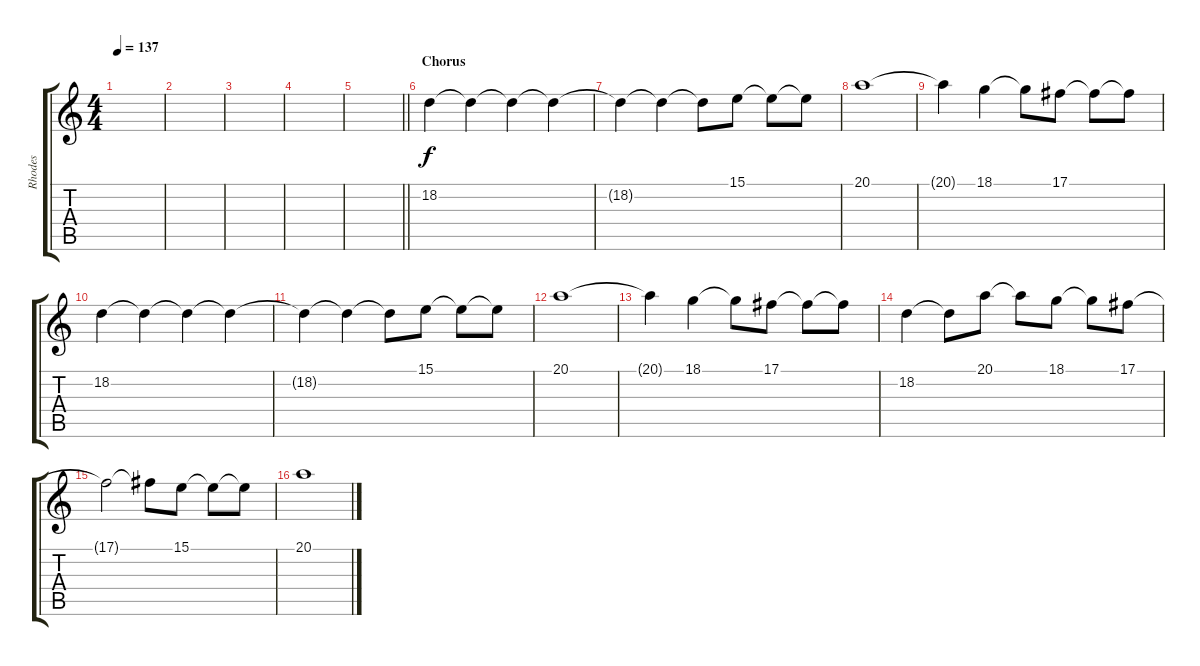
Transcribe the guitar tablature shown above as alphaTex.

\track ("Rhodes" "Rhodes") {instrument electricpiano1}
\staff {score tabs}
\tuning (Db4 Ab3 E3 B2 Gb2 B1) {hide}
\ts (4 4)
\tempo 137
\clef g2
\ks c
|
|
|
|
\barLineRight lightlight
|
\section ("" "Chorus")
18.2.4 18.2{t}.4 18.2{t}.4 18.2{t}.4 |
18.2{t}.4 18.2{t}.4 18.2{t}.8 15.1.8 15.1{t}.8 15.1{t}.8 |
20.1.1 |
20.1{t}.4 18.1.4 18.1{t}.8 17.1.8 17.1{t}.8 17.1{t}.8 |
18.2.4 18.2{t}.4 18.2{t}.4 18.2{t}.4 |
18.2{t}.4 18.2{t}.4 18.2{t}.8 15.1.8 15.1{t}.8 15.1{t}.8 |
20.1.1 |
20.1{t}.4 18.1.4 18.1{t}.8 17.1.8 17.1{t}.8 17.1{t}.8 |
18.2.4 18.2{t}.8 20.1.8 20.1{t}.8 18.1.8 18.1{t}.8 17.1.8 |
17.1{t}.2 17.1{t}.8 15.1.8 15.1{t}.8 15.1{t}.8 |
20.1.1
